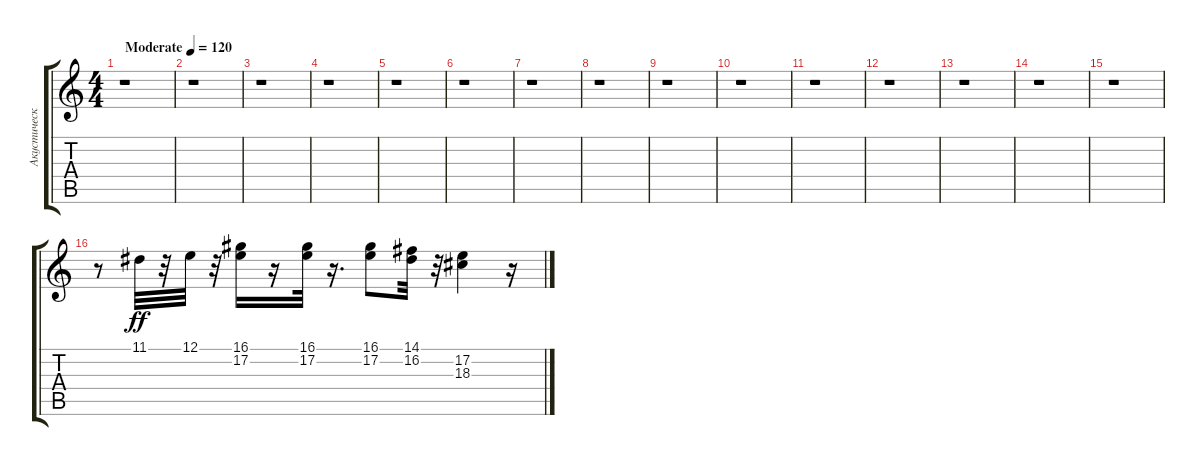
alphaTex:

\track ("Акустический Гранд Роял" "Акустическ") {instrument acousticgrandpiano}
\staff {score tabs}
\tuning (E4 B3 G3 D3 A2 E2) {hide}
\ts (4 4)
\tempo (120 "Moderate")
\clef g2
\ks c
r.1{dy ff instrument acousticgrandpiano} |
r.1 |
r.1 |
r.1 |
r.1 |
r.1 |
r.1 |
r.1 |
r.1 |
r.1 |
r.1 |
r.1 |
r.1 |
r.1 |
r.1 |
r.8 11.1.32{instrument synthbrass1} r.32 12.1.32 r.32 (16.1 17.2).16 r.16 (16.1 17.2).32 r.16{d} (16.1 17.2).8 (14.1 16.2).32 r.32 (17.2 18.3).4 r.16
